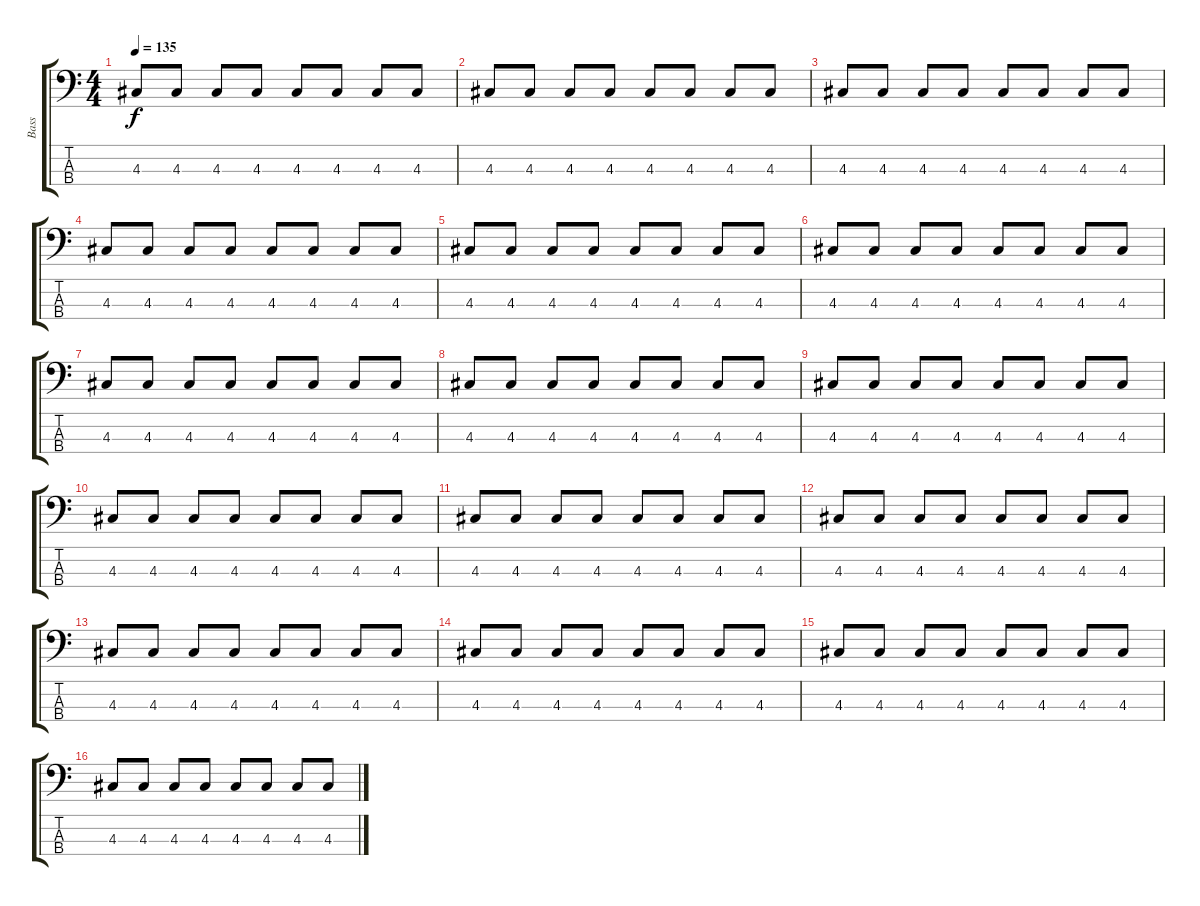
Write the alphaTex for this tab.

\track ("Bass" "Bass") {instrument acousticbass}
\staff {score tabs}
\tuning (G2 D2 A1 E1) {hide}
\ts (4 4)
\tempo 135
\clef f4
\ks c
4.3.8{dy f} 4.3.8 4.3.8 4.3.8 4.3.8 4.3.8 4.3.8 4.3.8 |
4.3.8 4.3.8 4.3.8 4.3.8 4.3.8 4.3.8 4.3.8 4.3.8 |
4.3.8 4.3.8 4.3.8 4.3.8 4.3.8 4.3.8 4.3.8 4.3.8 |
4.3.8 4.3.8 4.3.8 4.3.8 4.3.8 4.3.8 4.3.8 4.3.8 |
4.3.8 4.3.8 4.3.8 4.3.8 4.3.8 4.3.8 4.3.8 4.3.8 |
4.3.8 4.3.8 4.3.8 4.3.8 4.3.8 4.3.8 4.3.8 4.3.8 |
4.3.8 4.3.8 4.3.8 4.3.8 4.3.8 4.3.8 4.3.8 4.3.8 |
4.3.8 4.3.8 4.3.8 4.3.8 4.3.8 4.3.8 4.3.8 4.3.8 |
4.3.8 4.3.8 4.3.8 4.3.8 4.3.8 4.3.8 4.3.8 4.3.8 |
4.3.8 4.3.8 4.3.8 4.3.8 4.3.8 4.3.8 4.3.8 4.3.8 |
4.3.8 4.3.8 4.3.8 4.3.8 4.3.8 4.3.8 4.3.8 4.3.8 |
4.3.8 4.3.8 4.3.8 4.3.8 4.3.8 4.3.8 4.3.8 4.3.8 |
4.3.8 4.3.8 4.3.8 4.3.8 4.3.8 4.3.8 4.3.8 4.3.8 |
4.3.8 4.3.8 4.3.8 4.3.8 4.3.8 4.3.8 4.3.8 4.3.8 |
4.3.8 4.3.8 4.3.8 4.3.8 4.3.8 4.3.8 4.3.8 4.3.8 |
4.3.8 4.3.8 4.3.8 4.3.8 4.3.8 4.3.8 4.3.8 4.3.8
